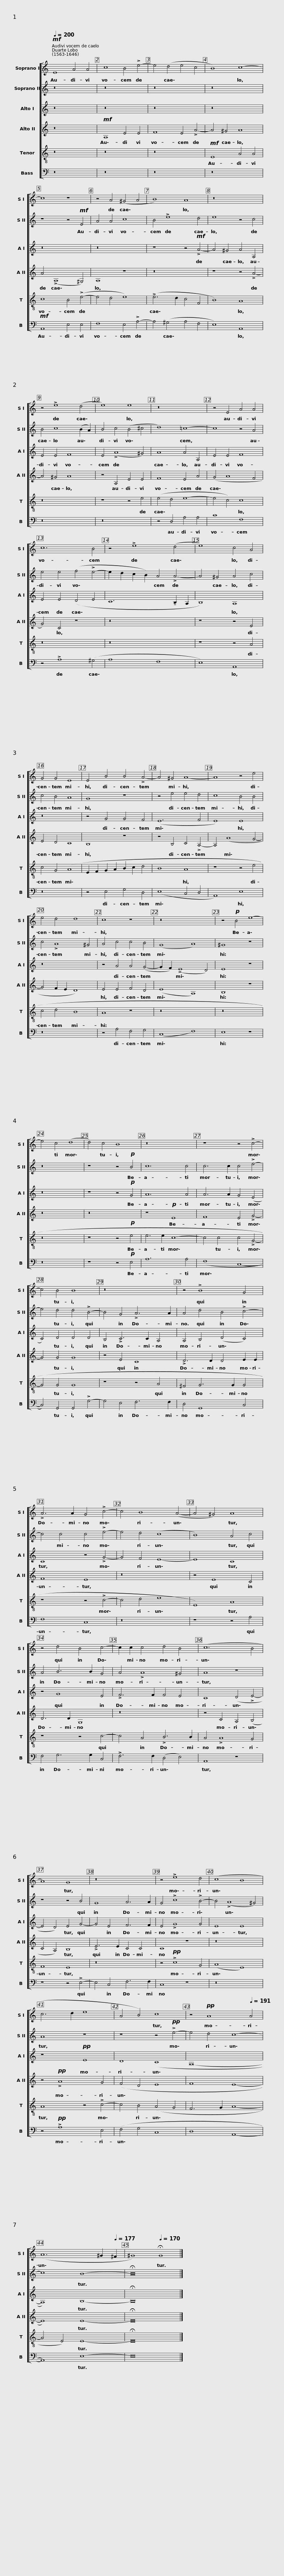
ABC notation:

X:1
%%score [ 1 2 3 4 5 6 ]
L:1/8
Q:1/4=200
M:none
I:linebreak $
K:C
V:1 treble
V:2 treble
V:3 treble
V:4 treble
V:5 treble-8
V:6 bass
V:1
!mf! E8 A4 A4 | c8 B4 !>!e4- | e4 (d4 e4 c4 | B8) c8- | c8 z8 |$ %5
 z4 A4 (^G4 A4 | B8) A8 | z16 | z4 !>!e8 (d4 | e8) e8 | %10
 z16 |$ z4 E4 A4 A4 | c12 B4 | z4 !>!e8 (d4 | e8) c4 A4 | %15
 G4 G4 E8 |$ E4 B4 B4 !>!A4- |$ A4 ^G4 A8- | A8 z4 e4 | e4 d4 d8 | %20
 c8 z8 | z16 | z4!p! B4 e8- |$ e4 c4 (d8 | d4) c4 B8 | %25
 z16 | z8 z4 !>!c4- | c4 B4 B8 | z16 |$ z4 !>!B8 G4 | %30
 !>!A6 A2 G4 !>!c4- | c4 B8 (A4- | A4 ^G4) A8 | z4 d4 B4 c4- |$ c2 c2 c4 d4 B4 | %35
 (c12 B4 | A8) G8 | z16 | z4 !>!e8 d4 | (c8 B8 |$ %40
 c6 d2 e8 | A4 B4) c8 | z4!pp![Q:1/4=196] A8[Q:1/4=191] A4 |[Q:1/4=184] (A12[Q:1/4=178] ^G2[Q:1/4=177] ^F2 |[Q:1/4=173] ^G8)[Q:1/4=170] !fermata!G8 |] %45
V:2
 z16 | z16 | z16 | z16 | z8 z4!mf! E4 |$ %5
 A4 A4 c8 | B4 !>!e8 d4 | e8 z4 c4 | B4 c8 (B2 A2) | B4 c4 (B4 ^c4 | %10
 d8) =c8- |$ c8 z4 A4 | e4 e4 (f4 !>!e4- | e2 d2 c2 B2) A4 !>!A4- | A4 ^G4 A4 c4 | %15
 c4 B4 A8 |$ G8 z8 |$ z4 e4 e4 d4 | c8 B4 B4 | c4 !>!A8 ^G4 | %20
 A4 c4 c4 B4 | (G8 A8) | ^G8 z8 |$ z16 | z8 z4!p! B4 | %25
 c12 c4 | c6 c2 c4 !>!e4- | e4 d4 d4 !>!B4- | B4 G4 !>!A6 A2 |$ A4 d4 B4 !>!c4- | %30
 c4 c4 c4 !>!e4- | e4 d4 (c8 | B8) A4 c4 | A4 B6 B2 G4 |$ A4 !>!A8 ^G4 | %35
 A8 z8 | z8 z4 B4 | G8 A6 A2 | G4 !>!c8 !>!B4- | B4 (!>!A8 ^G4) |$ %40
 A8 z8 | z8 z4!pp! !>!e4- | e4 d4 c8- | c8 B8- | !fermata!B16 |] %45
V:3
 z16 | z16 | z16 | z16 | z16 |$ %5
 z16 | z8 z4!mf! !>!A4- | A4 ^G4 A4 A,4 | E4 E4 F8 | E4 (!>!A8 ^G4) | %10
 A8 A4 A,4 |$ E4 E4 F8 | E4 E4 (D4 E4 | C12 !tenuto!B,2 A,2 | B,8) A,8 | %15
 z16 |$ z4 G4 G4 F4 |$ (E12 F4 | E8) E8 | z16 | %20
 z4 A4 A4 (G4- | G2 F2) (!>!E8 D4) | E8 z8 |$ z16 | z8 z4!p! G4 | %25
 A12 A4 | A6 A2 G4 (E4 | C4) D4 D4 D4 | B,4 !>!C6 C2 A,4 |$ A,4 B,4 (D4 C4) | %30
 C8 z4 !>!G4- | G4 F4 E8- | E8 C8 | z4 G8 E4 |$ !>!F6 F2 F4 E4 | %35
 C8 (D4 !>!E4- | E4 D4) E4 G4- | G4 E4 F6 F2 | E4 !>!G8 G4 | E8 E8 |$ %40
 z8!pp! E8 | D8 (C8 | A,16- | A,8) B,8- | !fermata!B,16 |] %45
V:4
 z16 |!mf! A,8 E4 E4 | F8 E4 !>!A4- | A4 ^G4 A8 | A4 (!>!A,8 ^G,4) |$ %5
 A,8 z8 | z16 | z8 z4 !>!A4- | A4 ^G4 A8 | z4 A,4 E4 E4 | %10
 F8 E4 A4 |$ (G4 A8 F4 | G4) C4 z8 | z16 | z8 z4 E4 | %15
 E4 D4 C8 |$ B,8 z8 |$ z4 B,4 C4 !>!A,4- | A,4 (A8 G4- | G4 F2 E2 D8) | %20
 E4 E4 F4 D4 | (E8 A,8) | B,8 z8 |$ z16 | z16 | %25
 z8!p! E8 | F8 E4 !>!G4- | G4 G4 G8 | z4 E4 C8 |$ !>!D6 D2 D4 E2 E2 | %30
 F8 E8 | z16 | z4 E8 C4 | D6 D2 G,8 |$ z16 | %35
 z4 C4 A,4 (B,4 | C4 A,4) B,8 | !>!E6 E2 C4 C4 | C8 z8 | z16 |$ %40
 z4!pp! !>!A8 G4 | (F4 D4 E8 | F8 E8- | E8) E8- | !fermata!E16 |] %45
V:5
 z16 | z16 | z16 |!mf! E8 A4 A4 | c8 B4 (!>!e4- |$ %5
 e4 d4 e8) | (!>!e6 d2 c4 F4 | B8) A8 | z16 | z8 z4 e4 | %10
 (e4 d4 e8- |$ e4 c4) c8 | z16 | z16 | z8 z4 A4 | %15
 c4 G4 (A8 |$ E2 F2 G2 A2 B2 c2 d4 |$ B8 A8 | z8 z4 e4 | c4 d4 B8 | %20
 A8 z8 | z16 | z16 |$ z16 | z8 z4!p! e4 | %25
 e6 e2 c8- | c4 c4 c4 !>!G4- | G4 G4 G8 | z8 z4 A4 |$ ^F4 G6 G2 G4 | %30
 z8 z4 !>!c4- | c4 d4 e8 | E8) A8 | z8 z4 c4- |$ c4 A4 !>!B6 B2 | %35
 A4 !>!A8 G4 | F8 E8 | z16 | z4!pp! !>!c8 G4 | (A8 E8) |$ %40
 A8 z4 !>!c4- | c4 B4 (A4 G4 | F6 G2 A8- | A4 E4) E8- | !fermata!E16 |] %45
V:6
 z16 | z16 | z16 | z16 |!mf! A,,8 E,4 E,4 |$ %5
 F,8 E,4 !>!A,4- | A,4 (^G,4 A,4 F,4 | E,8) A,,8 | z16 | z16 | %10
 z4 D,4 A,4 A,4 |$ C8 F,8 | z4 !>!A,8 (^G,4 | A,8 F,8 | E,8) A,,8 | %15
 z16 |$ z4 E,4 G,4 D,4 |$ (E,8 C,4 D,4 | A,,8) E,8 | z16 | %20
 z4 A,4 F,4 G,4 | (C,8 F,8) | E,8 z8 |$ z16 | z8 z4!p! E,4 | %25
 A,12 A,4 | (F,8 C,8- | C,4) G,,4 G,,4 !>!G,4- | G,4 E,4 F,6 F,2 |$ D,4 G,,8 C,4 | %30
 F,8 C,8 | z16 | z8 z4 A,4 | F,4 G,6 G,2 C,4 |$ !>!F,6 F,2 (D,4 E,4) | %35
 A,,8 z8 | z8 z4 !>!E,4- | E,4 C,4 F,6 F,2 | C,8 z8 | z16 |$ %40
 z4!pp! !>!A,8 E,4 | (F,4 G,4 C,8 | D,8 A,,8- | A,,8) E,8- | E,16 |] %45
